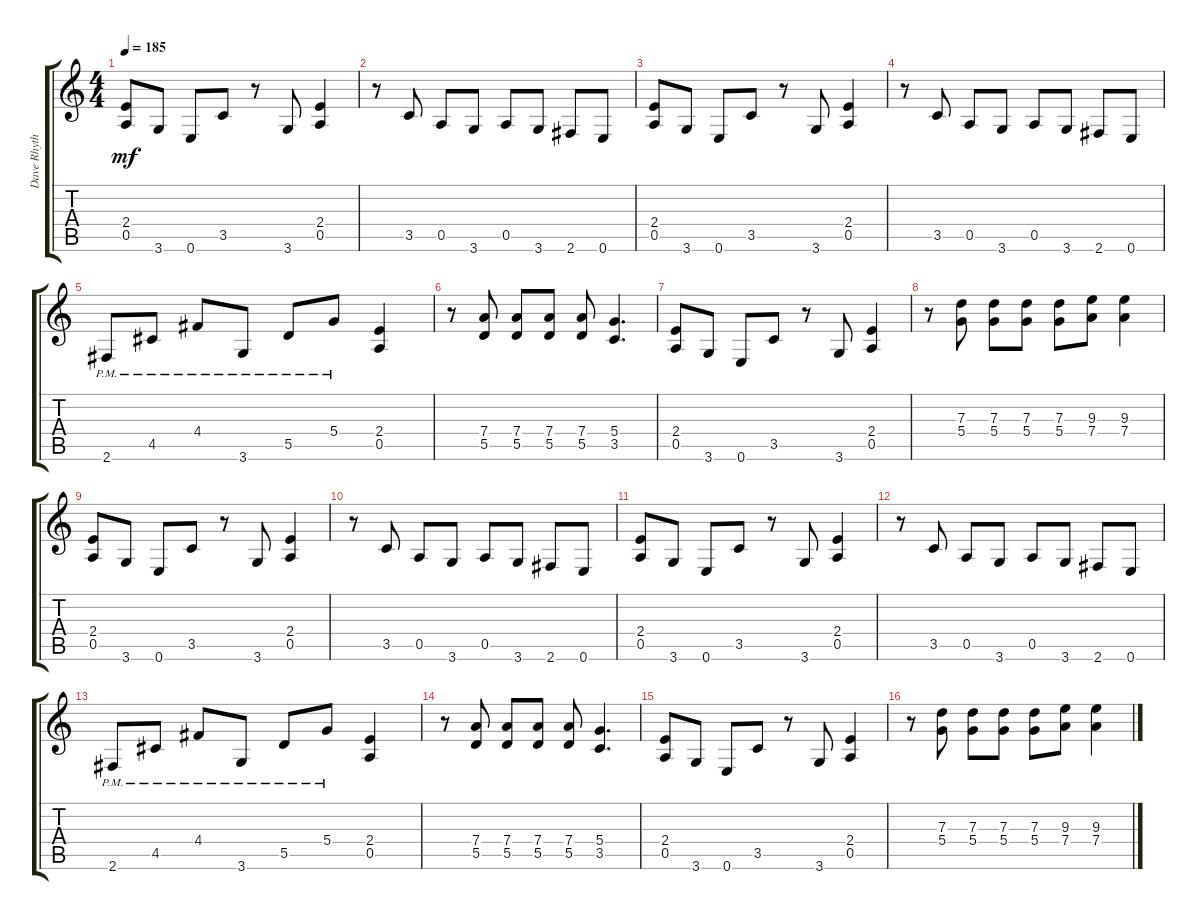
\track ("Dave Rhythm" "Dave Rhyth") {instrument overdrivenguitar}
\staff {score tabs}
\tuning (E4 B3 G3 D3 A2 E2) {hide}
\ts (4 4)
\tempo 185
\clef g2
\ks c
(2.4 0.5).8{dy mf instrument overdrivenguitar} 3.6.8 0.6.8 3.5.8 r.8 3.6.8 (2.4 0.5).4 |
r.8 3.5.8 0.5.8 3.6.8 0.5.8 3.6.8 2.6.8 0.6.8 |
(2.4 0.5).8 3.6.8 0.6.8 3.5.8 r.8 3.6.8 (2.4 0.5).4 |
r.8 3.5.8 0.5.8 3.6.8 0.5.8 3.6.8 2.6.8 0.6.8 |
2.6{pm}.8 4.5{pm}.8 4.4{pm}.8 3.6{pm}.8 5.5{pm}.8 5.4{pm}.8 (2.4 0.5).4 |
r.8 (7.4 5.5).8 (7.4 5.5).8 (7.4 5.5).8 (7.4 5.5).8 (5.4 3.5).4{d} |
(2.4 0.5).8 3.6.8 0.6.8 3.5.8 r.8 3.6.8 (2.4 0.5).4 |
r.8 (7.3 5.4).8 (7.3 5.4).8 (7.3 5.4).8 (7.3 5.4).8 (9.3 7.4).8 (9.3 7.4).4 |
(2.4 0.5).8 3.6.8 0.6.8 3.5.8 r.8 3.6.8 (2.4 0.5).4 |
r.8 3.5.8 0.5.8 3.6.8 0.5.8 3.6.8 2.6.8 0.6.8 |
(2.4 0.5).8 3.6.8 0.6.8 3.5.8 r.8 3.6.8 (2.4 0.5).4 |
r.8 3.5.8 0.5.8 3.6.8 0.5.8 3.6.8 2.6.8 0.6.8 |
2.6{pm}.8 4.5{pm}.8 4.4{pm}.8 3.6{pm}.8 5.5{pm}.8 5.4{pm}.8 (2.4 0.5).4 |
r.8 (7.4 5.5).8 (7.4 5.5).8 (7.4 5.5).8 (7.4 5.5).8 (5.4 3.5).4{d} |
(2.4 0.5).8 3.6.8 0.6.8 3.5.8 r.8 3.6.8 (2.4 0.5).4 |
r.8 (7.3 5.4).8 (7.3 5.4).8 (7.3 5.4).8 (7.3 5.4).8 (9.3 7.4).8 (9.3 7.4).4
